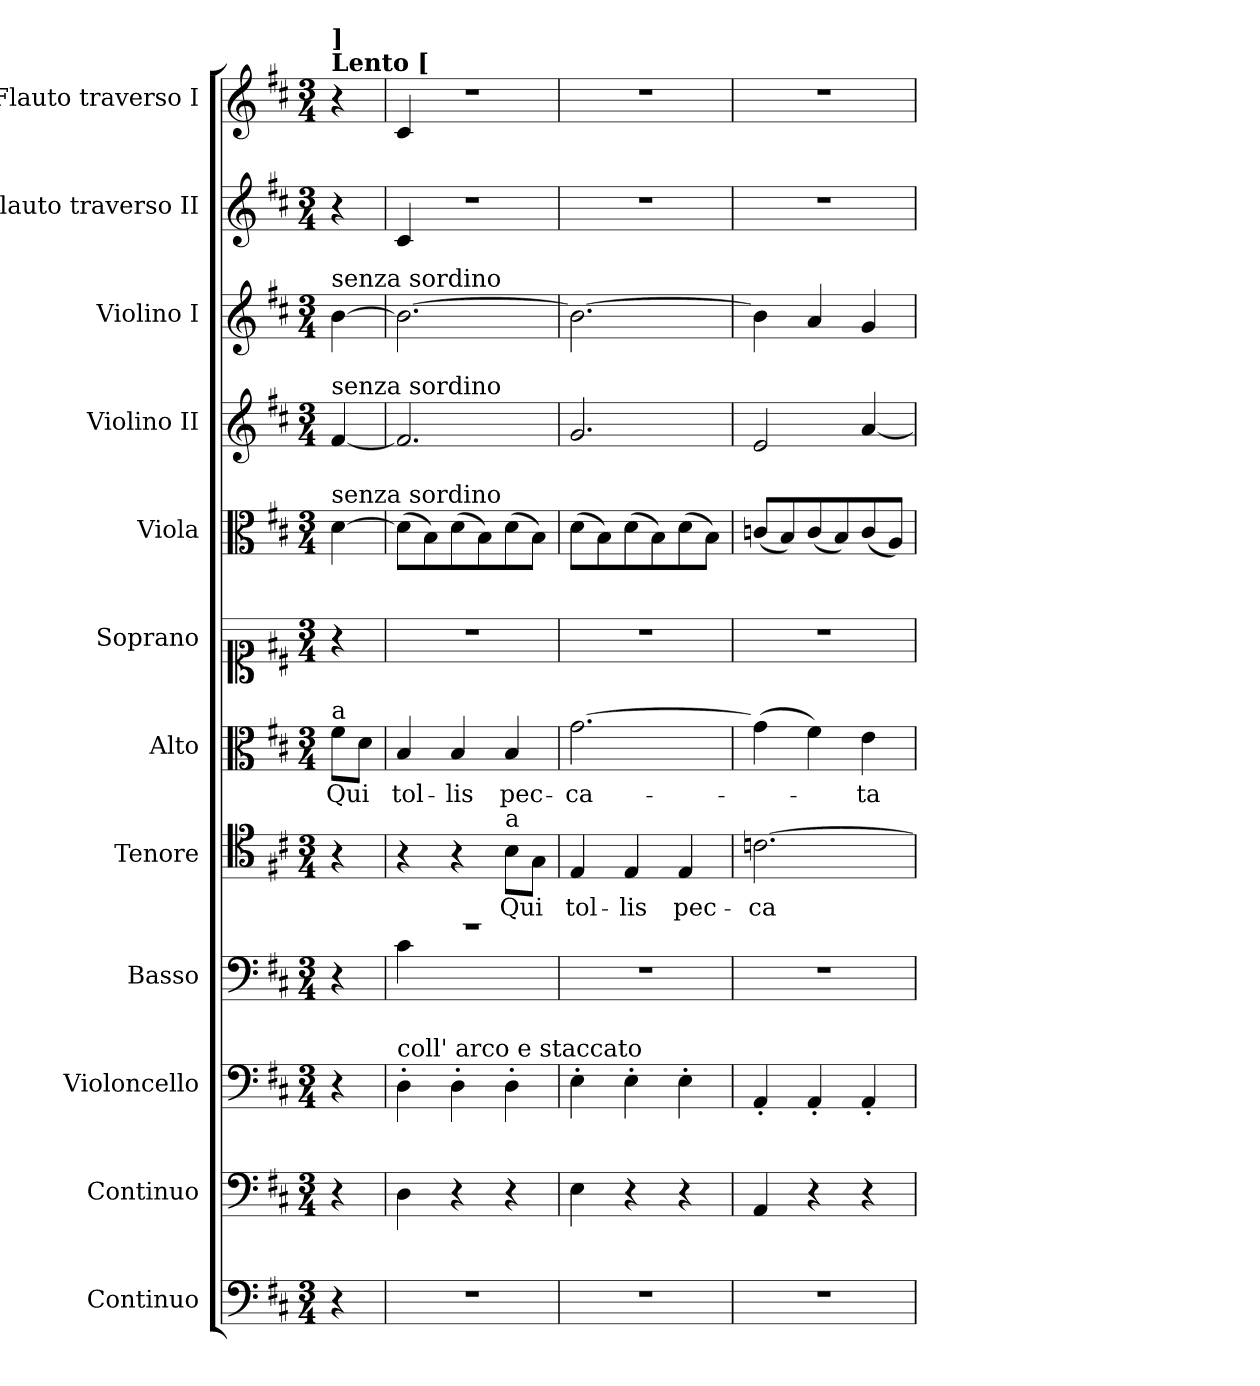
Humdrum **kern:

**kern	**kern	**kern	**kern	**kern	**text	**kern	**text	**kern	**kern	**kern	**kern	**kern	**kern
*part12	*part11	*part10	*part9	*part8	*part8	*part7	*part7	*part6	*part5	*part4	*part3	*part2	*part1
*staff12	*staff11	*staff10	*staff9	*staff8	*staff8	*staff7	*staff7	*staff6	*staff5	*staff4	*staff3	*staff2	*staff1
*I"Continuo	*I"Continuo	*I"Violoncello	*I"Basso	*I"Tenore	*	*I"Alto	*	*I"Soprano	*I"Viola	*I"Violino II	*I"Violino I	*I"Flauto traverso II	*I"Flauto traverso I
*I'Cont.	*I'Cont.	*I'Vc.	*I'B.	*I'T.	*	*I'A.	*	*I'S.	*I'Vla.	*I'Vln. II	*I'Vln. I	*I'Fl. trv. II	*I'Fl. trv. I
*stria5	*	*	*	*	*	*	*	*	*	*	*	*	*
*clefF4	*clefF4	*clefF4	*clefF4	*clefC4	*	*clefC3	*	*clefC1	*clefC3	*clefG2	*clefG2	*clefG2	*clefG2
*k[f#c#]	*k[f#c#]	*k[f#c#]	*k[f#c#]	*k[f#c#]	*	*k[f#c#]	*	*k[f#c#]	*k[f#c#]	*k[f#c#]	*k[f#c#]	*k[f#c#]	*k[f#c#]
*M3/4	*M3/4	*M3/4	*M3/4	*M3/4	*	*M3/4	*	*M3/4	*M3/4	*M3/4	*M3/4	*M3/4	*M3/4
*MM48	*MM48	*MM48	*MM48	*MM48	*	*MM48	*	*MM48	*MM48	*MM48	*MM48	*MM48	*MM48
=1	=1	=1	=1	=1	=1	=1	=1	=1	=1	=1	=1	=1	=1
!	!	!	!	!	!	!	!	!	!	!	!	!	!LO:TX:a:B:t=Lento [
!	!	!	!	!	!	!	!	!	!	!	!	!	!LO:TX:a:B:t=]
!	!	!	!	!	!	!	!	!	!	!	!LO:TX:a:t=senza sordino	!	!
!	!	!	!	!	!	!	!	!	!	!LO:TX:a:t=senza sordino	!	!	!
!	!	!	!	!	!	!	!	!	!LO:TX:a:t=senza sordino	!	!	!	!
!	!	!	!	!	!	!LO:TX:a:t=a	!	!	!	!	!	!	!
4r	4r	4r	4r	4r	.	8f#\L	Qui	4r	[4d\	[4f#/	[4b\	4r	4r
.	.	.	.	.	.	8d\J	.	.	.	.	.	.	.
=2	=2	=2	=2	=2	=2	=2	=2	=2	=2	=2	=2	=2	=2
*	*	*	*^	*	*	*	*	*	*	*	*	*^	*^
!	!	!LO:TX:a:t=coll' arco e staccato	!	!	!	!	!	!	!	!	!	!	!	!	!	!
2.r	4D\	4D'\	2.r	4c#\	4r	.	4B/	tol-	2.r	(8d\L]	2.f#/]	2.b\_	2.r	4c#/	2.r	4c#/
.	.	.	.	.	.	.	.	.	.	8B\)	.	.	.	.	.	.
.	4r	4D'\	.	2ryy	4r	.	4B/	-lis	.	(8d\	.	.	.	2ryy	.	2ryy
.	.	.	.	.	.	.	.	.	.	8B\)	.	.	.	.	.	.
!	!	!	!	!	!LO:TX:a:t=a	!	!	!	!	!	!	!	!	!	!	!
.	4r	4D'\	.	.	8B\L	Qui	4B/	pec-	.	(8d\	.	.	.	.	.	.
.	.	.	.	.	8G\J	.	.	.	.	8B\J)	.	.	.	.	.	.
*	*	*	*	*	*	*	*	*	*	*	*	*	*v	*v	*	*
*	*	*	*v	*v	*	*	*	*	*	*	*	*	*	*v	*v
=3	=3	=3	=3	=3	=3	=3	=3	=3	=3	=3	=3	=3	=3
2.r	4E\	4E'\	2.r	4E/	tol-	[2.g\	-ca-	2.r	(8d\L	2.g/	2.b\_	2.r	2.r
.	.	.	.	.	.	.	.	.	8B\)	.	.	.	.
.	4r	4E'\	.	4E/	-lis	.	.	.	(8d\	.	.	.	.
.	.	.	.	.	.	.	.	.	8B\)	.	.	.	.
.	4r	4E'\	.	4E/	pec-	.	.	.	(8d\	.	.	.	.
.	.	.	.	.	.	.	.	.	8B\J)	.	.	.	.
=4	=4	=4	=4	=4	=4	=4	=4	=4	=4	=4	=4	=4	=4
2.r	4AA/	4AA'/	2.r	[2.cn\	-ca-	(4g\]	.	2.r	(8cn/L	2e/	4b\]	2.r	2.r
.	.	.	.	.	.	.	.	.	8B/)	.	.	.	.
.	4r	4AA'/	.	.	.	4f#\)	.	.	(8c/	.	4a/	.	.
.	.	.	.	.	.	.	.	.	8B/)	.	.	.	.
.	4r	4AA'/	.	.	.	4e\	-ta	.	(8c/	[4a/	4g/	.	.
.	.	.	.	.	.	.	.	.	8A/J)	.	.	.	.
=	=	=	=	=	=	=	=	=	=	=	=	=	=
*-	*-	*-	*-	*-	*-	*-	*-	*-	*-	*-	*-	*-	*-
